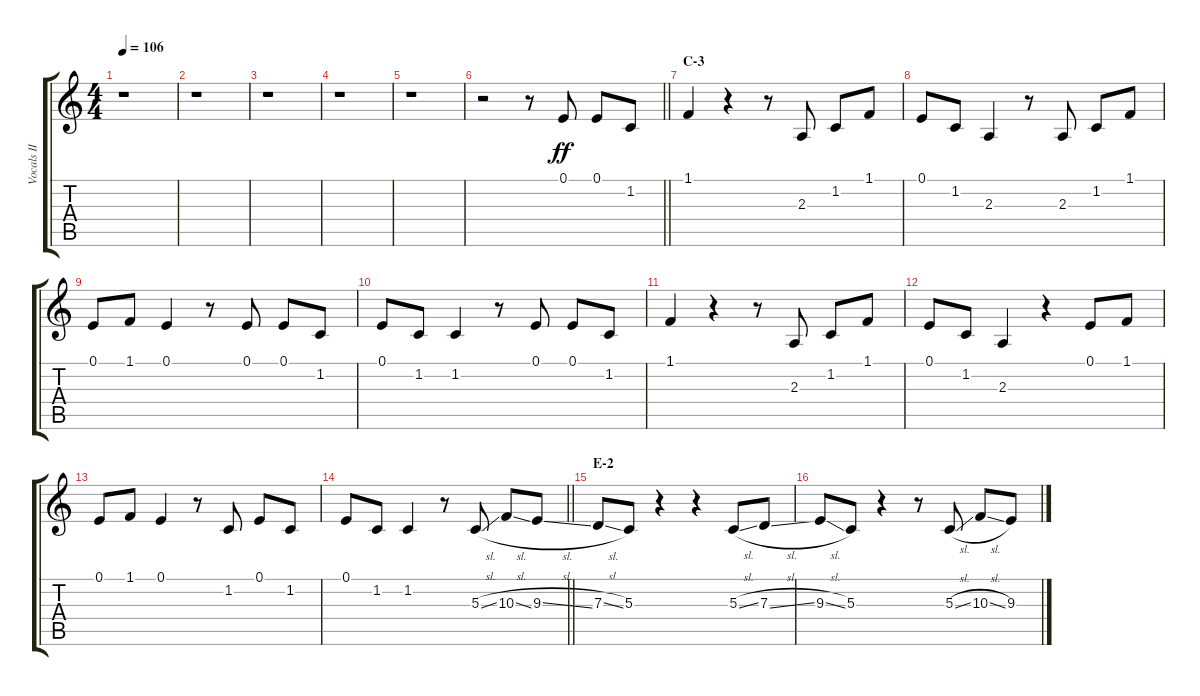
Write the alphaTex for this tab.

\track ("Vocals II" "Vocals II") {instrument voiceoohs}
\staff {score tabs}
\tuning (E4 B3 G3 D3 A2 E2) {hide}
\ts (4 4)
\tempo 106
\clef g2
\ks c
r.1{dy ff} |
r.1 |
r.1 |
r.1 |
r.1 |
\barLineRight lightlight
r.2 r.8 0.1.8 0.1.8 1.2.8 |
\section ("" "C-3")
1.1.4 r.4 r.8 2.3.8 1.2.8 1.1.8 |
0.1.8 1.2.8 2.3.4 r.8 2.3.8 1.2.8 1.1.8 |
0.1.8 1.1.8 0.1.4 r.8 0.1.8 0.1.8 1.2.8 |
0.1.8 1.2.8 1.2.4 r.8 0.1.8 0.1.8 1.2.8 |
1.1.4 r.4 r.8 2.3.8 1.2.8 1.1.8 |
0.1.8 1.2.8 2.3.4 r.4 0.1.8 1.1.8 |
0.1.8 1.1.8 0.1.4 r.8 1.2.8 0.1.8 1.2.8 |
\barLineRight lightlight
0.1.8 1.2.8 1.2.4 r.8 5.3{sl}.8 10.3{sl}.8 9.3{sl}.8 |
\section ("" "E-2")
7.3{sl}.8 5.3.8 r.4 r.4 5.3{sl}.8 7.3{sl}.8 |
9.3{sl}.8 5.3.8 r.4 r.8 5.3{sl}.8 10.3{sl}.8 9.3{sl}.8
